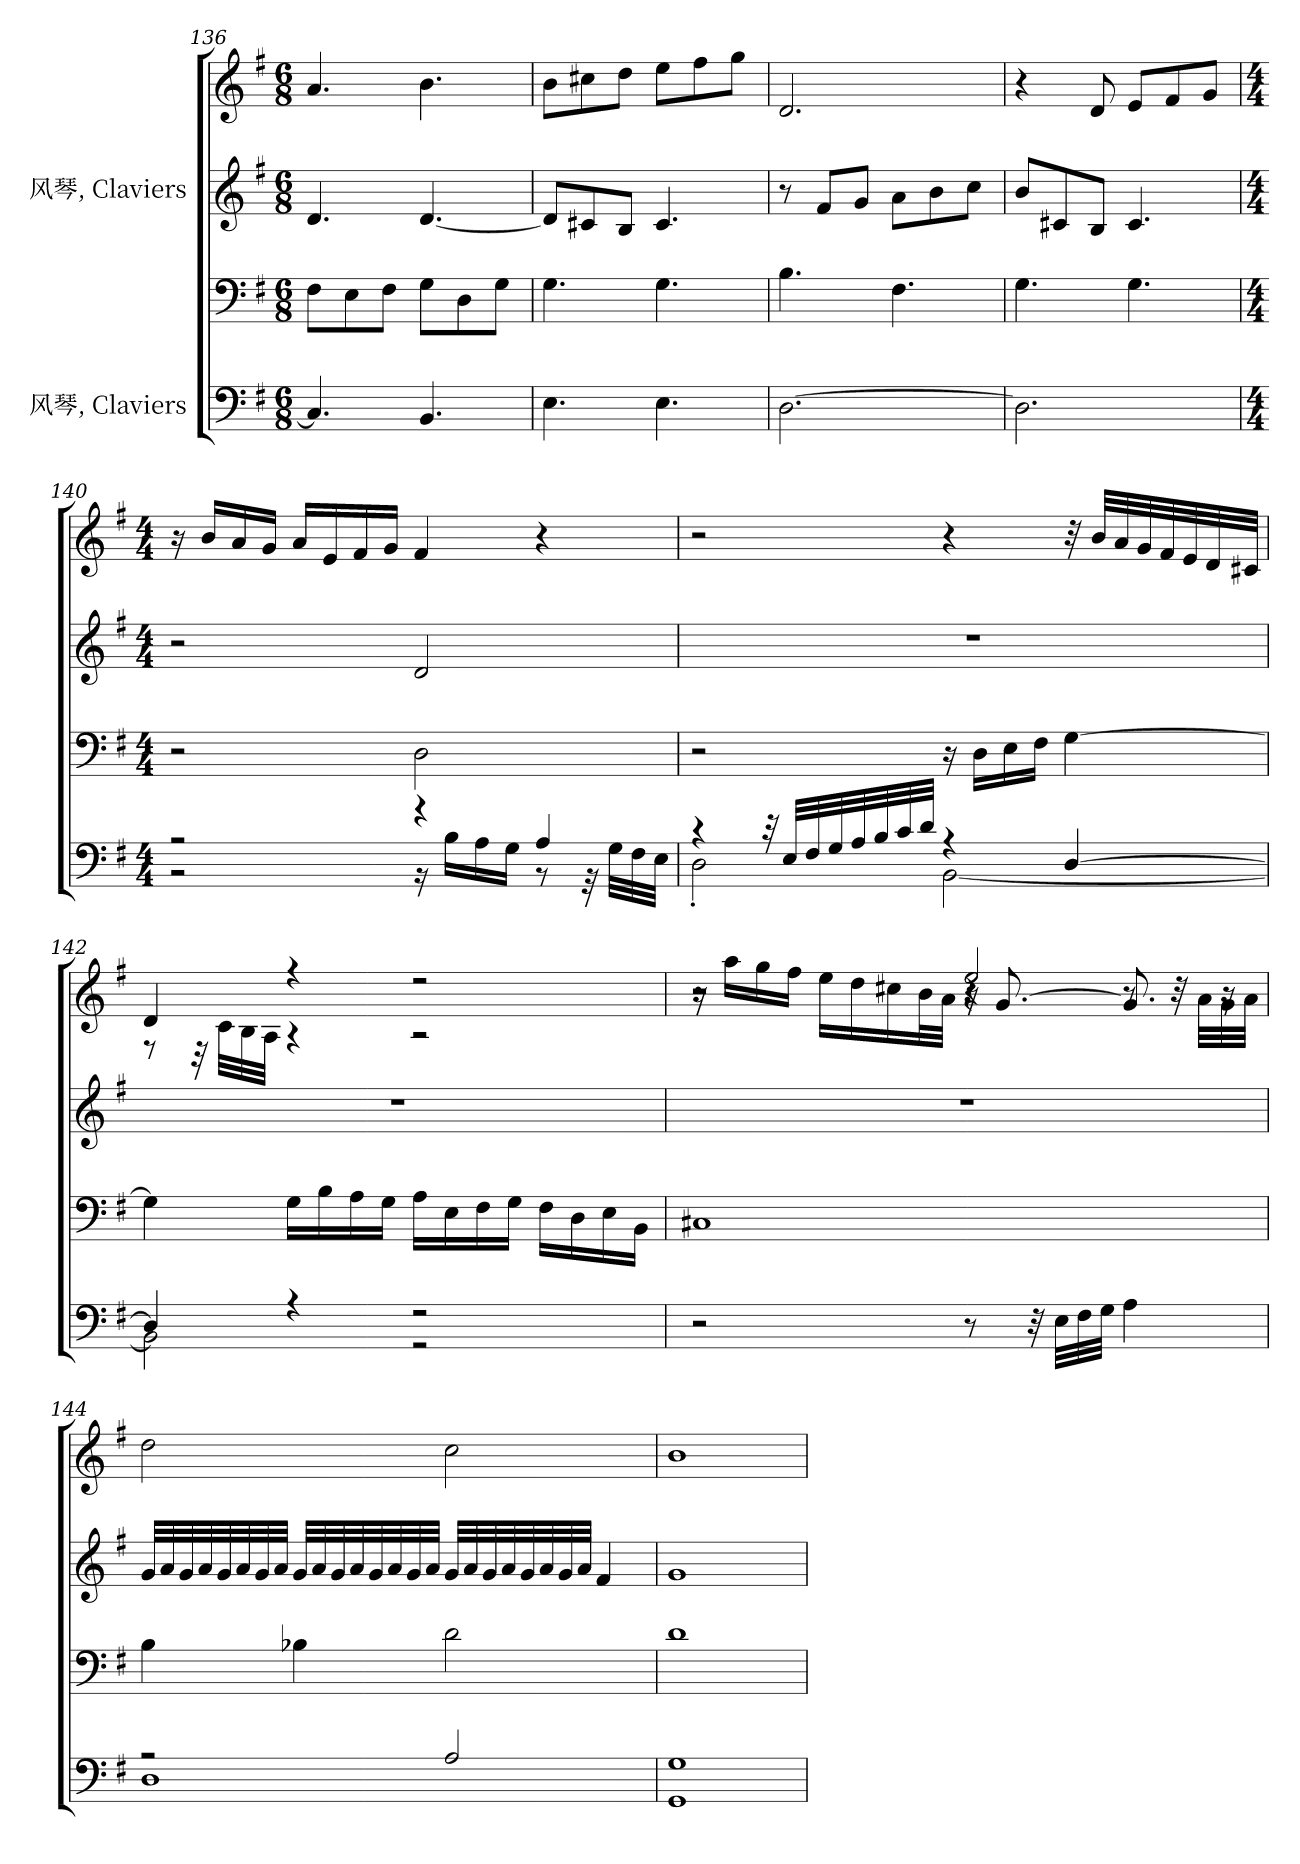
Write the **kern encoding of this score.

**kern	**kern	**kern	**kern
*part2	*part2	*part1	*part1
*staff4	*staff3	*staff2	*staff1
*I"风琴, Claviers	*	*I"风琴, Claviers	*
*clefF4	*clefF4	*clefG2	*clefG2
*k[f#]	*k[f#]	*k[f#]	*k[f#]
*M6/8	*M6/8	*M6/8	*M6/8
=136	=136	=136	=136
4.C/]	8F#\L	4.d/	4.a/
.	8E\	.	.
.	8F#\J	.	.
4.BB/	8G\L	[4.d/	4.b\
.	8D\	.	.
.	8G\J	.	.
=137	=137	=137	=137
4.E\	4.G\	8d/L]	8b\L
.	.	8c#X/	8cc#X\
.	.	8B/J	8dd\J
4.E\	4.G\	4.c#/	8ee\L
.	.	.	8ff#\
.	.	.	8gg\J
!!LO:PB:g=z
=138	=138	=138	=138
[2.D\	4.B\	8r	2.d/
.	.	8f#/L	.
.	.	8g/J	.
.	4.F#\	8a\L	.
.	.	8b\	.
.	.	8cc\J	.
=139	=139	=139	=139
2.D\]	4.G\	8b/L	4r
.	.	8c#X/	.
.	.	8B/J	8d/
.	4.G\	4.c#/	8e/L
.	.	.	8f#/
.	.	.	8g/J
=140	=140	=140	=140
*M4/4	*M4/4	*M4/4	*M4/4
*	*	*	*MM62
*^	*	*	*
2r	2r	2r	2r	16r
.	.	.	.	16b/LL
.	.	.	.	16a/
.	.	.	.	16g/JJ
.	.	.	.	16a/LL
.	.	.	.	16e/
.	.	.	.	16f#/
.	.	.	.	16g/JJ
4r	16r	2D\	2d/	4f#/
.	16B\LL	.	.	.
.	16A\	.	.	.
.	16G\JJ	.	.	.
4A/	8r	.	.	4r
.	32r	.	.	.
.	32G\LLL	.	.	.
.	32F#\	.	.	.
.	32E\JJJ	.	.	.
!!LO:LB:g=z
=141	=141	=141	=141	=141
4r	2D'\	2r	1r	2r
32r	.	.	.	.
32E/LLL	.	.	.	.
32F#/	.	.	.	.
32G/	.	.	.	.
32A/	.	.	.	.
32B/	.	.	.	.
32c/	.	.	.	.
32d/JJJ	.	.	.	.
4r	[2BB\	16r	.	4r
.	.	16D\LL	.	.
.	.	16E\	.	.
.	.	16F#\JJ	.	.
[4D/	.	[4G\	.	32r
.	.	.	.	32b/LLL
.	.	.	.	32a/
.	.	.	.	32g/
.	.	.	.	32f#/
.	.	.	.	32e/
.	.	.	.	32d/
.	.	.	.	32c#X/JJJ
=142	=142	=142	=142	=142
*	*	*	*	*^
4D/]	2BB\]	4G\]	1r	4d/	8r
.	.	.	.	.	32r
.	.	.	.	.	32c\LLL
.	.	.	.	.	32B\
.	.	.	.	.	32A\JJJ
4r	.	16G\LL	.	4r	4r
.	.	16B\	.	.	.
.	.	16A\	.	.	.
.	.	16G\JJ	.	.	.
2r	2r	16A\LL	.	2r	2r
.	.	16E\	.	.	.
.	.	16F#\	.	.	.
.	.	16G\JJ	.	.	.
.	.	16F#\LL	.	.	.
.	.	16D\	.	.	.
.	.	16E\	.	.	.
.	.	16BB\JJ	.	.	.
*v	*v	*	*	*v	*v
!!LO:LB:g=z
=143	=143	=143	=143
*	*	*	*MM58
*	*	*	*^
*	*	*	*	*^
2r	1C#X	1r	2r	16r	2r
.	.	.	.	16aa\LL	.
.	.	.	.	16gg\	.
.	.	.	.	16ff#\JJ	.
.	.	.	.	16ee\LL	.
.	.	.	.	16dd\	.
.	.	.	.	16cc#X\	.
.	.	.	.	32b\L	.
.	.	.	.	32a\JJJ	.
8r	.	.	2ee/	4r	16r
.	.	.	.	.	[8.g/
32r	.	.	.	.	.
32E\LLL	.	.	.	.	.
32F#\	.	.	.	.	.
32G\JJJ	.	.	.	.	.
*	*	*	*MM54	*	*
4A\	.	.	.	8r	8.g/]
.	.	.	.	32r	.
.	.	.	.	32a\LLL	.
.	.	.	.	32g\	16r
.	.	.	.	32a\JJJ	.
*	*	*	*v	*v	*v
!!LO:PB:g=z
=144	=144	=144	=144
*	*	*	*MM50
*^	*	*	*
2r	1D	4B\	32g/LLL	2dd\
.	.	.	32a/	.
.	.	.	32g/	.
.	.	.	32a/	.
.	.	.	32g/	.
.	.	.	32a/	.
.	.	.	32g/	.
.	.	.	32a/JJJ	.
.	.	4B-X\	32g/LLL	.
.	.	.	32a/	.
.	.	.	32g/	.
.	.	.	32a/	.
.	.	.	32g/	.
.	.	.	32a/	.
.	.	.	32g/	.
.	.	.	32a/JJJ	.
*	*	*	*	*MM45
2A/	.	2d\	32g/LLL	2cc\
.	.	.	32a/	.
.	.	.	32g/	.
.	.	.	32a/	.
.	.	.	32g/	.
.	.	.	32a/	.
.	.	.	32g/	.
.	.	.	32a/JJJ	.
.	.	.	4f#/	.
*v	*v	*	*	*
=145	=145	=145	=145
1GG 1G	1d	1g	1b
=	=	=	=
*-	*-	*-	*-
